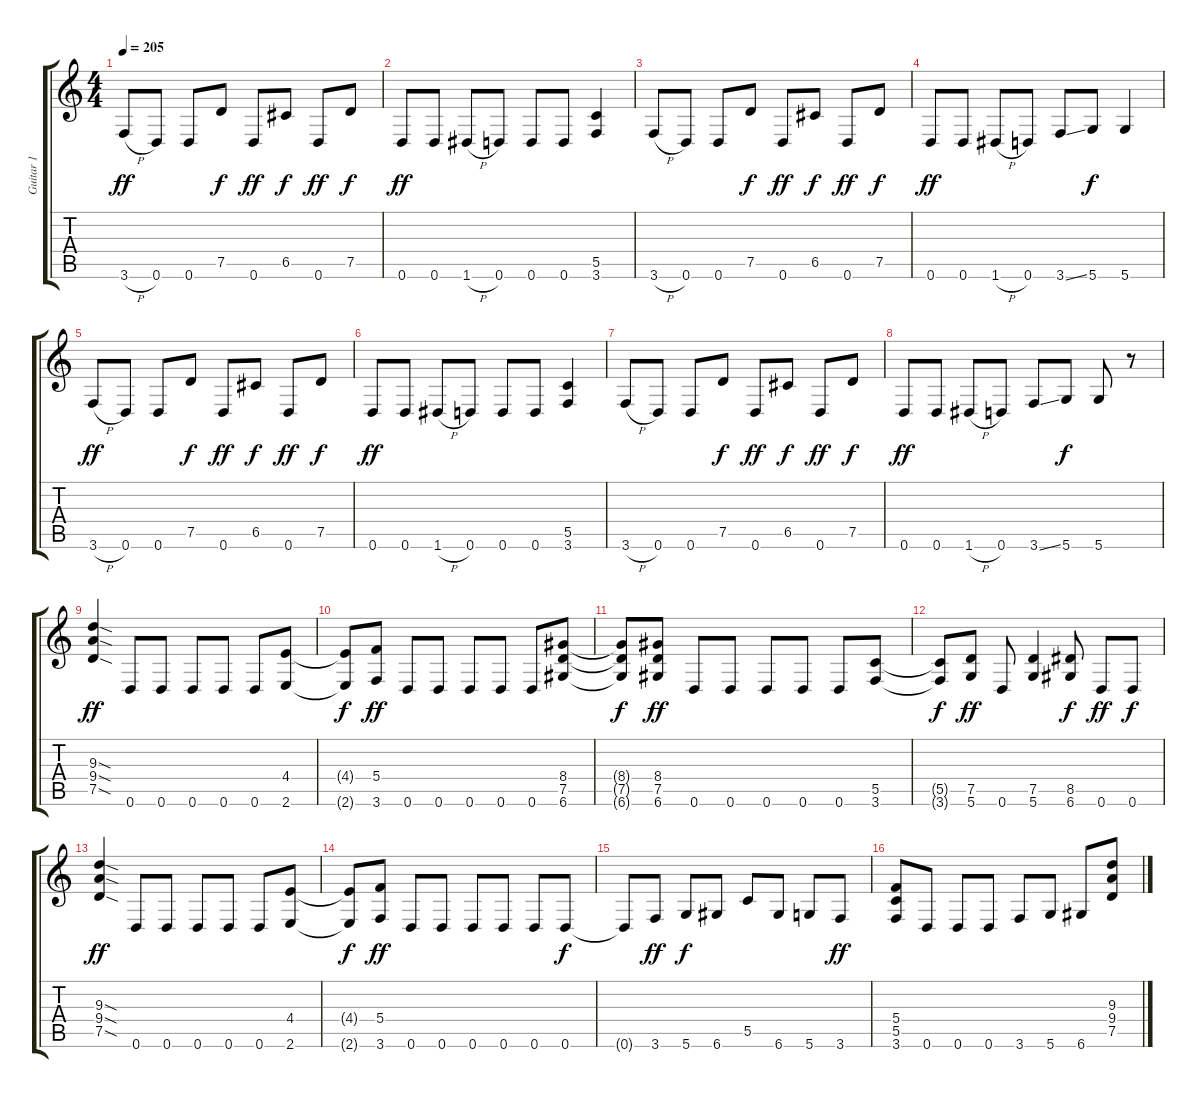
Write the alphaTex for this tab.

\track ("Guitar 1" "Guitar 1") {instrument distortionguitar}
\staff {score tabs}
\tuning (D4 A3 F3 C3 G2 D2) {hide}
\ts (4 4)
\tempo 205
\clef g2
\ks c
3.6{h}.8{dy ff} 0.6.8 0.6.8 7.5.8{dy f} 0.6.8{dy ff} 6.5.8{dy f} 0.6.8{dy ff} 7.5.8{dy f} |
0.6.8{dy ff} 0.6.8 1.6{h}.8 0.6.8 0.6.8 0.6.8 (5.5 3.6).4 |
3.6{h}.8 0.6.8 0.6.8 7.5.8{dy f} 0.6.8{dy ff} 6.5.8{dy f} 0.6.8{dy ff} 7.5.8{dy f} |
0.6.8{dy ff} 0.6.8 1.6{h}.8 0.6.8 3.6{ss}.8 5.6.8{dy f} 5.6.4 |
3.6{h}.8{dy ff} 0.6.8 0.6.8 7.5.8{dy f} 0.6.8{dy ff} 6.5.8{dy f} 0.6.8{dy ff} 7.5.8{dy f} |
0.6.8{dy ff} 0.6.8 1.6{h}.8 0.6.8 0.6.8 0.6.8 (5.5 3.6).4 |
3.6{h}.8 0.6.8 0.6.8 7.5.8{dy f} 0.6.8{dy ff} 6.5.8{dy f} 0.6.8{dy ff} 7.5.8{dy f} |
0.6.8{dy ff} 0.6.8 1.6{h}.8 0.6.8 3.6{ss}.8 5.6.8{dy f} 5.6.8 r.8 |
(9.3{sod} 9.4{sod} 7.5{sod}).4{dy ff} 0.6.8 0.6.8 0.6.8 0.6.8 0.6.8 (4.4 2.6).8 |
(4.4{t} 2.6{t}).8{dy f} (5.4 3.6).8{dy ff} 0.6.8 0.6.8 0.6.8 0.6.8 0.6.8 (8.4 7.5 6.6).8 |
(8.4{t} 7.5{t} 6.6{t}).8{dy f} (8.4 7.5 6.6).8{dy ff} 0.6.8 0.6.8 0.6.8 0.6.8 0.6.8 (5.5 3.6).8 |
(5.5{t} 3.6{t}).8{dy f} (7.5 5.6).8{dy ff} 0.6.8 (7.5 5.6).4 (8.5 6.6).8{dy f} 0.6.8{dy ff} 0.6.8{dy f} |
(9.3{sod} 9.4{sod} 7.5{sod}).4{dy ff} 0.6.8 0.6.8 0.6.8 0.6.8 0.6.8 (4.4 2.6).8 |
(4.4{t} 2.6{t}).8{dy f} (5.4 3.6).8{dy ff} 0.6.8 0.6.8 0.6.8 0.6.8 0.6.8 0.6.8{dy f} |
0.6{t}.8 3.6.8{dy ff} 5.6.8{dy f} 6.6.8 5.5.8 6.6.8 5.6.8 3.6.8{dy ff} |
(5.4 5.5 3.6).8 0.6.8 0.6.8 0.6.8 3.6.8 5.6.8 6.6.8 (9.3 9.4 7.5).8
